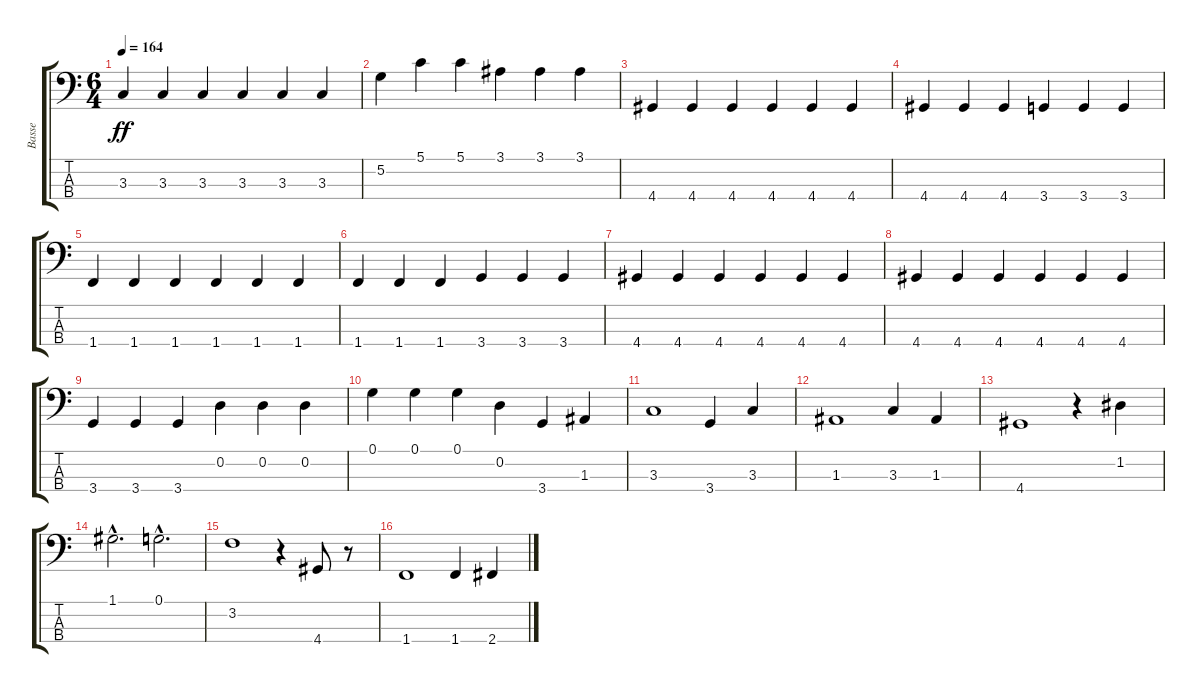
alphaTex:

\track ("Basse" "Basse") {instrument electricbassfinger}
\staff {score tabs}
\tuning (G2 D2 A1 E1) {hide}
\ts (6 4)
\tempo 164
\clef f4
\ks c
3.3.4{dy ff} 3.3.4 3.3.4 3.3.4 3.3.4 3.3.4 |
5.2.4 5.1.4 5.1.4 3.1.4 3.1.4 3.1.4 |
4.4.4 4.4.4 4.4.4 4.4.4 4.4.4 4.4.4 |
4.4.4 4.4.4 4.4.4 3.4.4 3.4.4 3.4.4 |
1.4.4 1.4.4 1.4.4 1.4.4 1.4.4 1.4.4 |
1.4.4 1.4.4 1.4.4 3.4.4 3.4.4 3.4.4 |
4.4.4 4.4.4 4.4.4 4.4.4 4.4.4 4.4.4 |
4.4.4 4.4.4 4.4.4 4.4.4 4.4.4 4.4.4 |
3.4.4 3.4.4 3.4.4 0.2.4 0.2.4 0.2.4 |
0.1.4 0.1.4 0.1.4 0.2.4 3.4.4 1.3.4 |
3.3.1 3.4.4 3.3.4 |
1.3.1 3.3.4 1.3.4 |
4.4.1 r.4 1.2.4 |
1.1{hac}.2{d} 0.1{hac}.2{d} |
3.2.1 r.4 4.4.8 r.8 |
1.4.1 1.4.4 2.4.4
